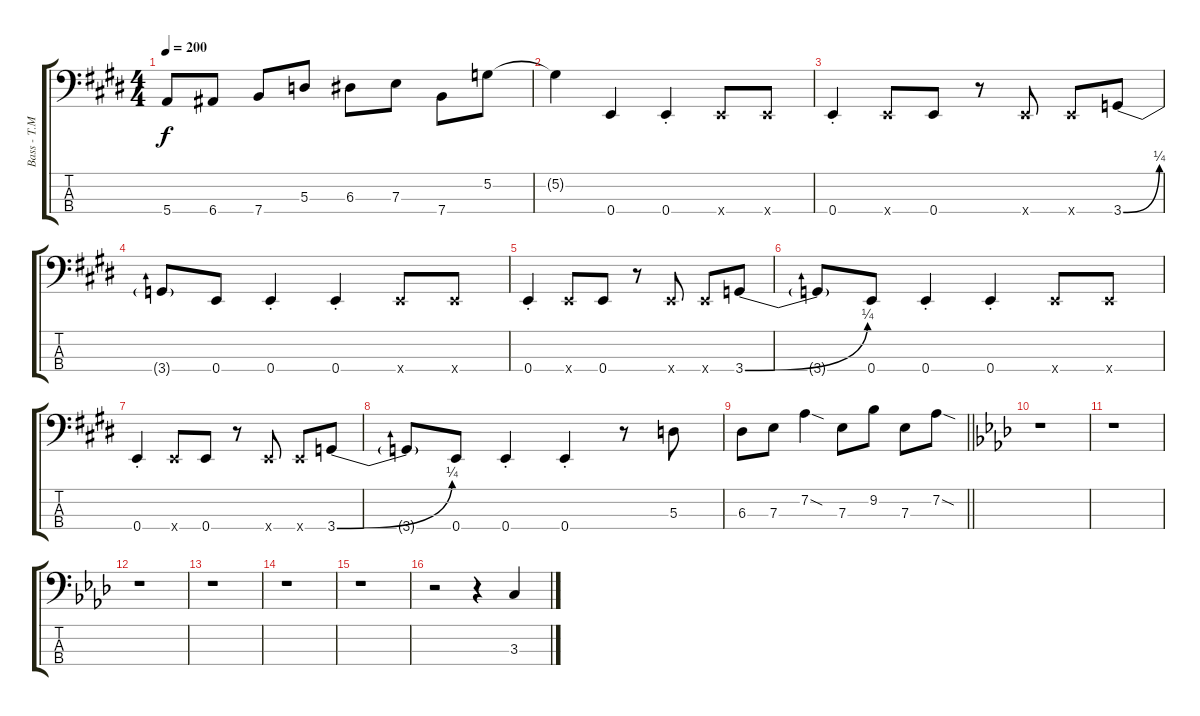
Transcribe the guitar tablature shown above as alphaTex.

\track ("Bass - T.M. Stevens" "Bass - T.M") {instrument electricbassfinger}
\staff {score tabs}
\tuning (G2 D2 A1 E1) {hide}
\ts (4 4)
\tempo 200
\clef f4
\ks c#minor
5.4.8{dy f} 6.4.8 7.4.8 5.3.8 6.3.8 7.3.8 7.4.8 5.2.8 |
\ks e
5.2{t}.4 0.4.4 0.4{st}.4 0.4{x}.8 0.4{x}.8 |
\ks c#minor
0.4{st}.4 0.4{x}.8 0.4.8 r.8 0.4{x}.8 0.4{x}.8 3.4{be (bend 0 0 60 1)}.8 |
3.4{t}.8 0.4.8 0.4{st}.4 0.4{st}.4 0.4{x}.8 0.4{x}.8 |
0.4{st}.4 0.4{x}.8 0.4.8 r.8 0.4{x}.8 0.4{x}.8 3.4{be (bend 0 0 60 1)}.8 |
\ks e
3.4{t}.8 0.4.8 0.4{st}.4 0.4{st}.4 0.4{x}.8 0.4{x}.8 |
\ks c#minor
0.4{st}.4 0.4{x}.8 0.4.8 r.8 0.4{x}.8 0.4{x}.8 3.4{be (bend 0 0 60 1)}.8 |
3.4{t}.8 0.4.8 0.4{st}.4 0.4{st}.4 r.8 5.3.8 |
\barLineRight lightlight
6.3.8 7.3.8 7.2{sod}.4 7.3.8 9.2.8 7.3.8 7.2{sod}.8 |
\ks ab
r.1 |
r.1 |
r.1 |
r.1 |
r.1 |
r.1 |
r.2 r.4 3.3.4
